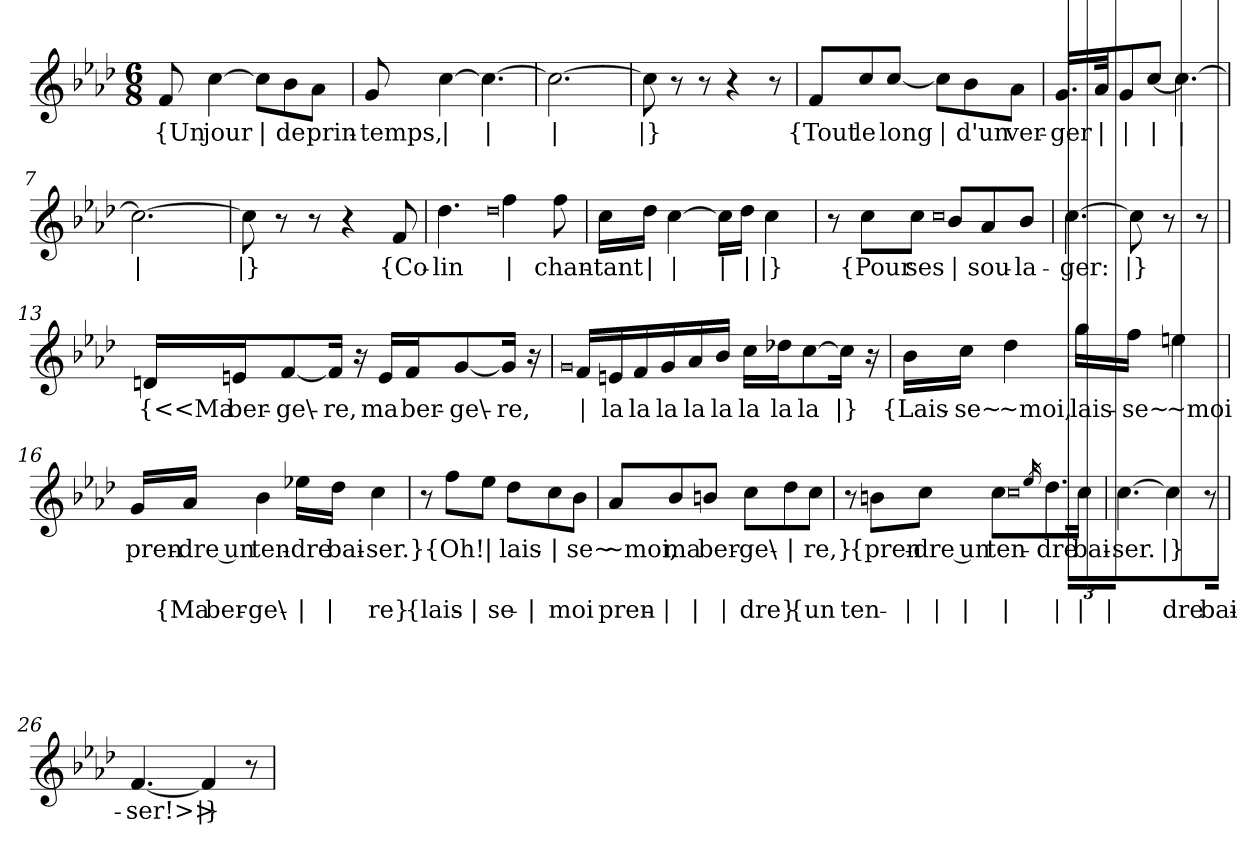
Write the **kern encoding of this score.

**kern	**text
*part1	*part1
*staff1	*staff1
*clefG2	*
*k[b-e-a-d-]	*
*M6/8	*
=1	=1
!	!LO:LY:b
8f/	{Un
!	!LO:LY:b
[4cc\	jour
!	!LO:LY:b
8cc\L]	|
!	!LO:LY:b
8b-\	de
!	!LO:LY:b
8a-\J	prin-
=2	=2
!	!LO:LY:b
8g/	-temps,
!	!LO:LY:b
[4cc\	|
!	!LO:LY:b
4.cc\_	|
=3	=3
!	!LO:LY:b
2.cc\_	|
=4	=4
!	!LO:LY:b
8cc\]	|}
8r	.
8r	.
4r	.
8r	.
=5	=5
!	!LO:LY:b
8f/L	{Tout
!	!LO:LY:b
8cc/	le
!	!LO:LY:b
[8cc/J	long
!	!LO:LY:b
8cc\L]	|
!	!LO:LY:b
8b-\	d'un
!	!LO:LY:b
8a-\J	ver-
=6	=6
!	!LO:LY:b
16.g/LL	-ger
!	!LO:LY:b
32a-/JK	|
!	!LO:LY:b
8g/	|
!	!LO:LY:b
[8cc/J	|
!	!LO:LY:b
4.cc\_	|
=7	=7
!	!LO:LY:b
2.cc\_	|
!!LO:LB:g=z
=8	=8
!	!LO:LY:b
8cc\]	|}
8r	.
8r	.
4r	.
!	!LO:LY:b
8f/	{Co-
=9	=9
!	!LO:LY:b
4.dd-\	-lin
0qdd-	.
!	!LO:LY:b
4ff\	|
!	!LO:LY:b
8ff\	-chan-
=10	=10
!	!LO:LY:b
16cc\LL	-tant
!	!LO:LY:b
16dd-\JJ	|
!	!LO:LY:b
[4cc\	|
!	!LO:LY:b
16cc\LL]	|
!	!LO:LY:b
16dd-\JJ	|
!	!LO:LY:b
4cc\	|}
=11	=11
8r	.
!	!LO:LY:b
8cc\L	{Pour
!	!LO:LY:b
8cc\J	ses
0qcc	.
!	!LO:LY:b
8b-/L	|
!	!LO:LY:b
8a-/	sou-
!	!LO:LY:b
8b-/J	-la-
=12	=12
!	!LO:LY:b
[4.cc\	-ger:
!	!LO:LY:b
8cc\]	|}
8r	.
8r	.
!!LO:LB:g=z
=13	=13
!	!LO:LY:b
16dn/LL	{<<Ma
!	!LO:LY:b
16en/J	ber-
!	!LO:LY:b
[8f/	-ge\-
!	!LO:LY:b
16f/Jk]	-re,
16r	.
!	!LO:LY:b
16e/LL	ma
!	!LO:LY:b
16f/J	ber-
!	!LO:LY:b
[8g/	-ge\-
!	!LO:LY:b
16g/Jk]	-re,
16r	.
=14	=14
0qg	.
!	!LO:LY:b
16f/LL	|
!	!LO:LY:b
16en/	la
!	!LO:LY:b
16f/	la
!	!LO:LY:b
16g/	la
!	!LO:LY:b
16a-/	la
!	!LO:LY:b
16b-/JJ	la
!	!LO:LY:b
16cc\LL	la
!	!LO:LY:b
16dd-X\J	la
!	!LO:LY:b
[8cc\	la
!	!LO:LY:b
16cc\Jk]	|}
16r	.
=15	=15
!	!LO:LY:b
16b-\LL	{Lais-
!	!LO:LY:b
16cc\JJ	-se~
!	!LO:LY:b
4dd-\	~moi,
!	!LO:LY:b
16gg\LL	lais-
!	!LO:LY:b
16ff\JJ	-se~
!	!LO:LY:b
4een\	~moi
!!LO:LB:g=z
=16	=16
!	!LO:LY:b
16g/LL	pren-
!	!LO:LY:b
16a-/JJ	-dre un
!	!LO:LY:b
4b-\	ten-
!	!LO:LY:b
16ee-X\LL	-dre
!	!LO:LY:b
16dd-\JJ	bai-
!	!LO:LY:b
4cc\	-ser.}
=17	=17
8r	.
!	!LO:LY:b
8ff\L	{Oh!
!	!LO:LY:b
8ee-\J	|
!	!LO:LY:b
8dd-\L	lais-
!	!LO:LY:b
8cc\	|
!	!LO:LY:b
8b-\J	-se~
=18	=18
!	!LO:LY:b
8a-/L	~moi,
!	!LO:LY:b
8b-/	ma
!	!LO:LY:b
8bn/J	ber-
!	!LO:LY:b
8cc\L	-ge\-
!	!LO:LY:b
8dd-\	|
!	!LO:LY:b
8cc\J	-re,}
!!LO:LB:g=z
=19	=19
8r	.
!	!LO:LY:b
8bn\L	{pren-
!	!LO:LY:b
8cc\J	-dre un
!	!LO:LY:b
8cc\L	ten-
0qcc	.
16qee-/	.
!	!LO:LY:b
8.dd-\	-dre
!	!LO:LY:b
16cc\Jk	bai-
=20	=20
!	!LO:LY:b
[4.cc\	-ser.
!	!LO:LY:b
4cc\]	|}
8r	.
=21	=21
8r	.
!	!LO:LY:b
8ff\L	{Ma
!	!LO:LY:b
8cc\J	ber-
!	!LO:LY:b
8cc\L	-ge\-
!	!LO:LY:b
8ddn\	|
!	!LO:LY:b
8an\J	|
=22	=22
!	!LO:LY:b
16an/	-re}
16r	.
!	!LO:LY:b
8g/L	{lais-
!	!LO:LY:b
8a-X/J	|
!	!LO:LY:b
8b-\L	-se-
!	!LO:LY:b
8cc\	|
!	!LO:LY:b
8ddn\J	moi
!!LO:LB:g=z
=23	=23
!	!LO:LY:b
8een\L	pren-
16qff/LL	.
16qee/JJ	.
!	!LO:LY:b
8ddn\	|
!	!LO:LY:b
8ee\J	|
!	!LO:LY:b
8gg\L	|
!	!LO:LY:b
16ff\Jk	-dre}
16r	.
!	!LO:LY:b
8an/	{un
=24	=24
!	!LO:LY:b
4.an/	ten-
!	!LO:LY:b
8f/L	|
!	!LO:LY:b
8g/	|
!	!LO:LY:b
8a/J	|
=25	=25
!	!LO:LY:b
4.g;</	|
*Xbrackettup	*
!	!LO:LY:b
24g/LL	|
!	!LO:LY:b
24f/	|
!	!LO:LY:b
24an/J	|
0qg;<	.
16qa-X;</	.
!	!LO:LY:b
8.g;</	-dre
!	!LO:LY:b
16f/Jk	bai-
=26	=26
!	!LO:LY:b
[4.f/	-ser!>>
!	!LO:LY:b
4f/]	|}
8r	.
=	=
*-	*-
